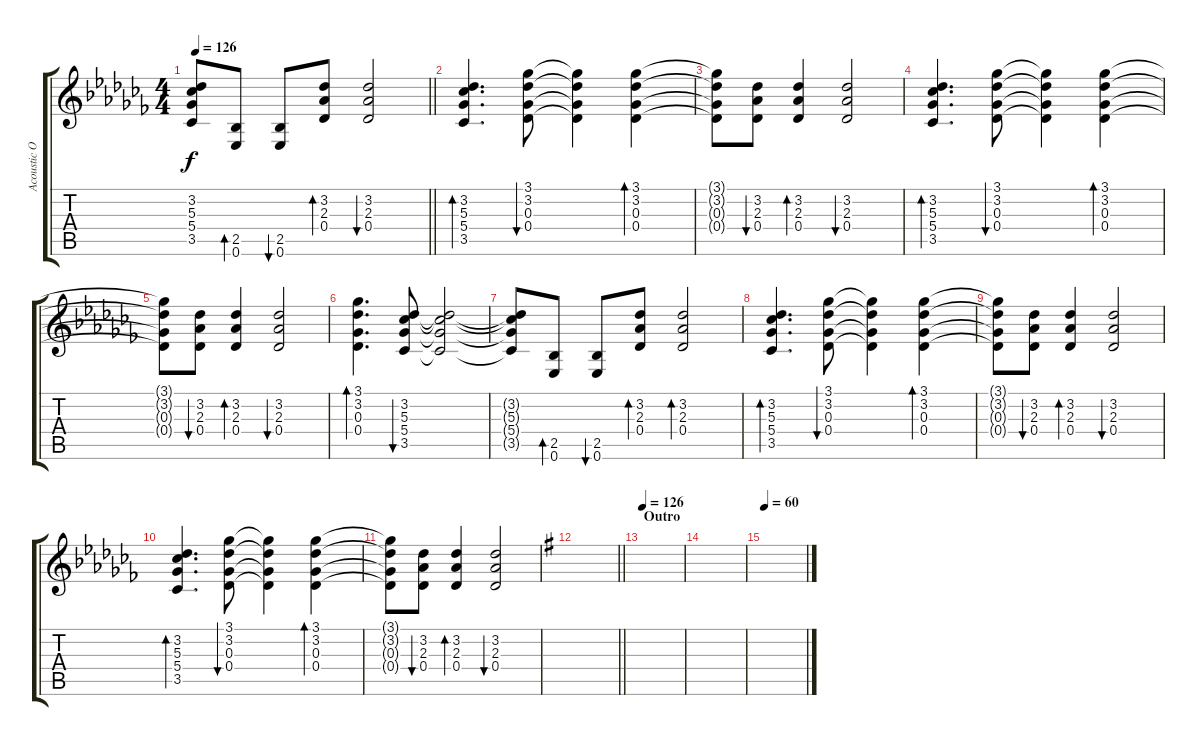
\track ("Acoustic Overdub" "Acoustic O") {instrument acousticguitarsteel}
\staff {score tabs}
\tuning (Eb4 Bb3 Gb3 Db3 Ab2 Eb2) {hide}
\ts (4 4)
\tempo 126
\clef g2
\barLineRight lightlight
\ks cb
(3.2{t} 5.3{t} 5.4{t} 3.5{t}).8{dy f} (2.5 0.6).8{bd 60} (2.5 0.6).8{bu 60} (3.2 2.3 0.4).8{bd 60} (3.2 2.3 0.4).2{bu 60} |
(3.2 5.3 5.4 3.5).4{d bd 60} (3.1 3.2 0.3 0.4).8{bu 60} (3.1{t} 3.2{t} 0.3{t} 0.4{t}).4 (3.1 3.2 0.3 0.4).4{bd 60} |
(3.1{t} 3.2{t} 0.3{t} 0.4{t}).8 (3.2 2.3 0.4).8{bu 60} (3.2 2.3 0.4).4{bd 60} (3.2 2.3 0.4).2{bu 60} |
(3.2 5.3 5.4 3.5).4{d bd 60} (3.1 3.2 0.3 0.4).8{bu 60} (3.1{t} 3.2{t} 0.3{t} 0.4{t}).4 (3.1 3.2 0.3 0.4).4{bd 60} |
(3.1{t} 3.2{t} 0.3{t} 0.4{t}).8 (3.2 2.3 0.4).8{bu 60} (3.2 2.3 0.4).4{bd 60} (3.2 2.3 0.4).2{bu 60} |
(3.1 3.2 0.3 0.4).4{d bd 60} (3.2 5.3 5.4 3.5).8{bu 60} (3.2{t} 5.3{t} 5.4{t} 3.5{t}).2 |
(3.2{t} 5.3{t} 5.4{t} 3.5{t}).8 (2.5 0.6).8{bd 60} (2.5 0.6).8{bu 60} (3.2 2.3 0.4).8{bd 60} (3.2 2.3 0.4).2{bd 60} |
(3.2 5.3 5.4 3.5).4{d bd 60} (3.1 3.2 0.3 0.4).8{bu 60} (3.1{t} 3.2{t} 0.3{t} 0.4{t}).4 (3.1 3.2 0.3 0.4).4{bd 60} |
(3.1{t} 3.2{t} 0.3{t} 0.4{t}).8 (3.2 2.3 0.4).8{bu 60} (3.2 2.3 0.4).4{bd 60} (3.2 2.3 0.4).2{bu 60} |
(3.2 5.3 5.4 3.5).4{d bd 60} (3.1 3.2 0.3 0.4).8{bu 60} (3.1{t} 3.2{t} 0.3{t} 0.4{t}).4 (3.1 3.2 0.3 0.4).4{bd 60} |
(3.1{t} 3.2{t} 0.3{t} 0.4{t}).8 (3.2 2.3 0.4).8{bu 60} (3.2 2.3 0.4).4{bd 60} (3.2 2.3 0.4).2{bu 60} |
\barLineRight lightlight
\ks g
|
\section ("" "Outro")
\tempo 126
|
|
\tempo 60
